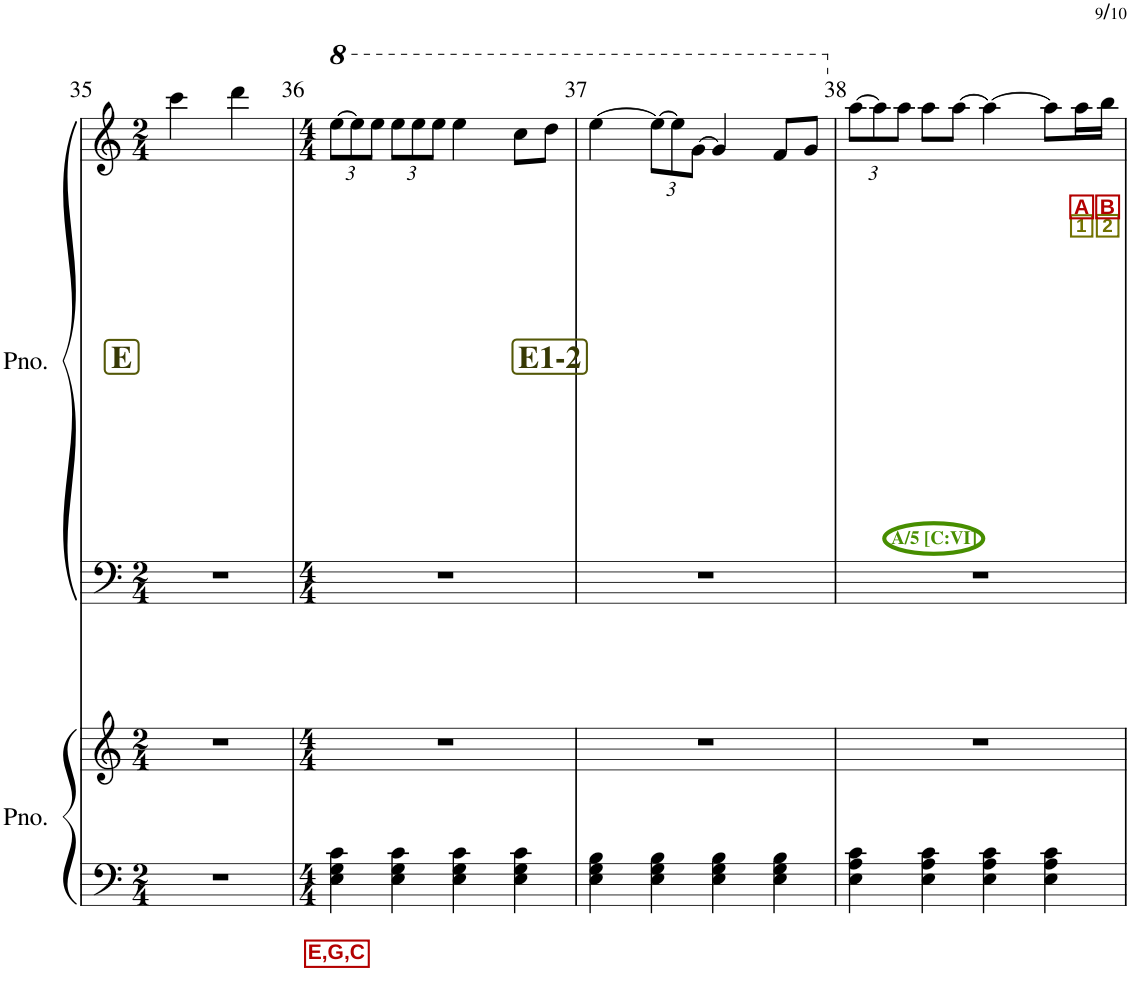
**kern	**text	**text	**kern	**kern	**kern	**text	**text	**text
*part2	*part2	*part2	*part2	*part1	*part1	*part1	*part1	*part1
*staff4	*staff4	*staff4	*staff3	*staff2	*staff1	*staff1	*staff1	*staff1
*I"ピアノ	*	*	*	*I"ピアノ	*	*	*	*
!!LO:PB:g=z
*clefF4	*	*	*clefG2	*clefF4	*clefG2	*	*	*
*k[]	*	*	*k[]	*k[]	*k[]	*	*	*
*M2/4	*	*	*M2/4	*M2/4	*M2/4	*	*	*
!!LO:REH:place=s1:b:B:cj:color=#373904:fs=15:t=E
=35	=35	=35	=35	=35	=35	=35	=35	=35
2r	.	.	2r	2r	4ccc\	.	.	.
.	.	.	.	.	4ddd\	.	.	.
=36	=36	=36	=36	=36	=36	=36	=36	=36
*M4/4	*	*	*M4/4	*M4/4	*M4/4	*	*	*
!	!	!LO:LY:b:color=#B30000	!	!	!	!	!	!
*	*	*	*	*	*8va	*	*	*
*	*	*	*	*	*Xbrackettup	*	*	*
4E\ 4G\ 4c\	.	E,G,C	1r	1r	[12eee\L	.	.	.
.	.	.	.	.	12eee\]	.	.	.
.	.	.	.	.	12eee\J	.	.	.
4E\ 4G\ 4c\	.	.	.	.	12eee\L	.	.	.
.	.	.	.	.	12eee\	.	.	.
.	.	.	.	.	12eee\J	.	.	.
4E\ 4G\ 4c\	.	.	.	.	4eee\	.	.	.
4E\ 4G\ 4c\	.	.	.	.	8ccc\L	.	.	.
.	.	.	.	.	8ddd\J	.	.	.
!!LO:REH:place=s1:b:B:cj:color=#373904:fs=15:t=E1-2
=37	=37	=37	=37	=37	=37	=37	=37	=37
4E\ 4G\ 4B\	.	.	1r	1r	[4eee\	.	.	.
4E\ 4G\ 4B\	.	.	.	.	12eee\L_	.	.	.
.	.	.	.	.	12eee\]	.	.	.
.	.	.	.	.	[12gg\J	.	.	.
4E\ 4G\ 4B\	.	.	.	.	4gg/]	.	.	.
4E\ 4G\ 4B\	.	.	.	.	8ff/L	.	.	.
.	.	.	.	.	8gg/J	.	.	.
=38	=38	=38	=38	=38	=38	=38	=38	=38
*	*	*	*	*	*X8va	*	*	*
!	!	!	!	!	!LO:TX:b:B:color=#478E00:t=A/5 [C&colon;VI]	!	!	!
4E\ 4A\ 4c\	.	.	1r	1r	[12aa\L	.	.	.
.	.	.	.	.	12aa\]	.	.	.
.	.	.	.	.	12aa\J	.	.	.
4E\ 4A\ 4c\	.	.	.	.	8aa\L	.	.	.
.	.	.	.	.	[8aa\J	.	.	.
4E\ 4A\ 4c\	.	.	.	.	4aa\_	.	.	.
4E\ 4A\ 4c\	.	.	.	.	8aa\L]	.	.	.
!	!	!	!	!	!	!	!LO:LY:b:color=#B30000	!LO:LY:b:color=#727200
.	.	.	.	.	16aa\L	.	A	1
!	!	!	!	!	!	!	!LO:LY:b:color=#B30000	!LO:LY:b:color=#727200
.	.	.	.	.	16bb\JJ	.	B	2
=	=	=	=	=	=	=	=	=
*-	*-	*-	*-	*-	*-	*-	*-	*-
